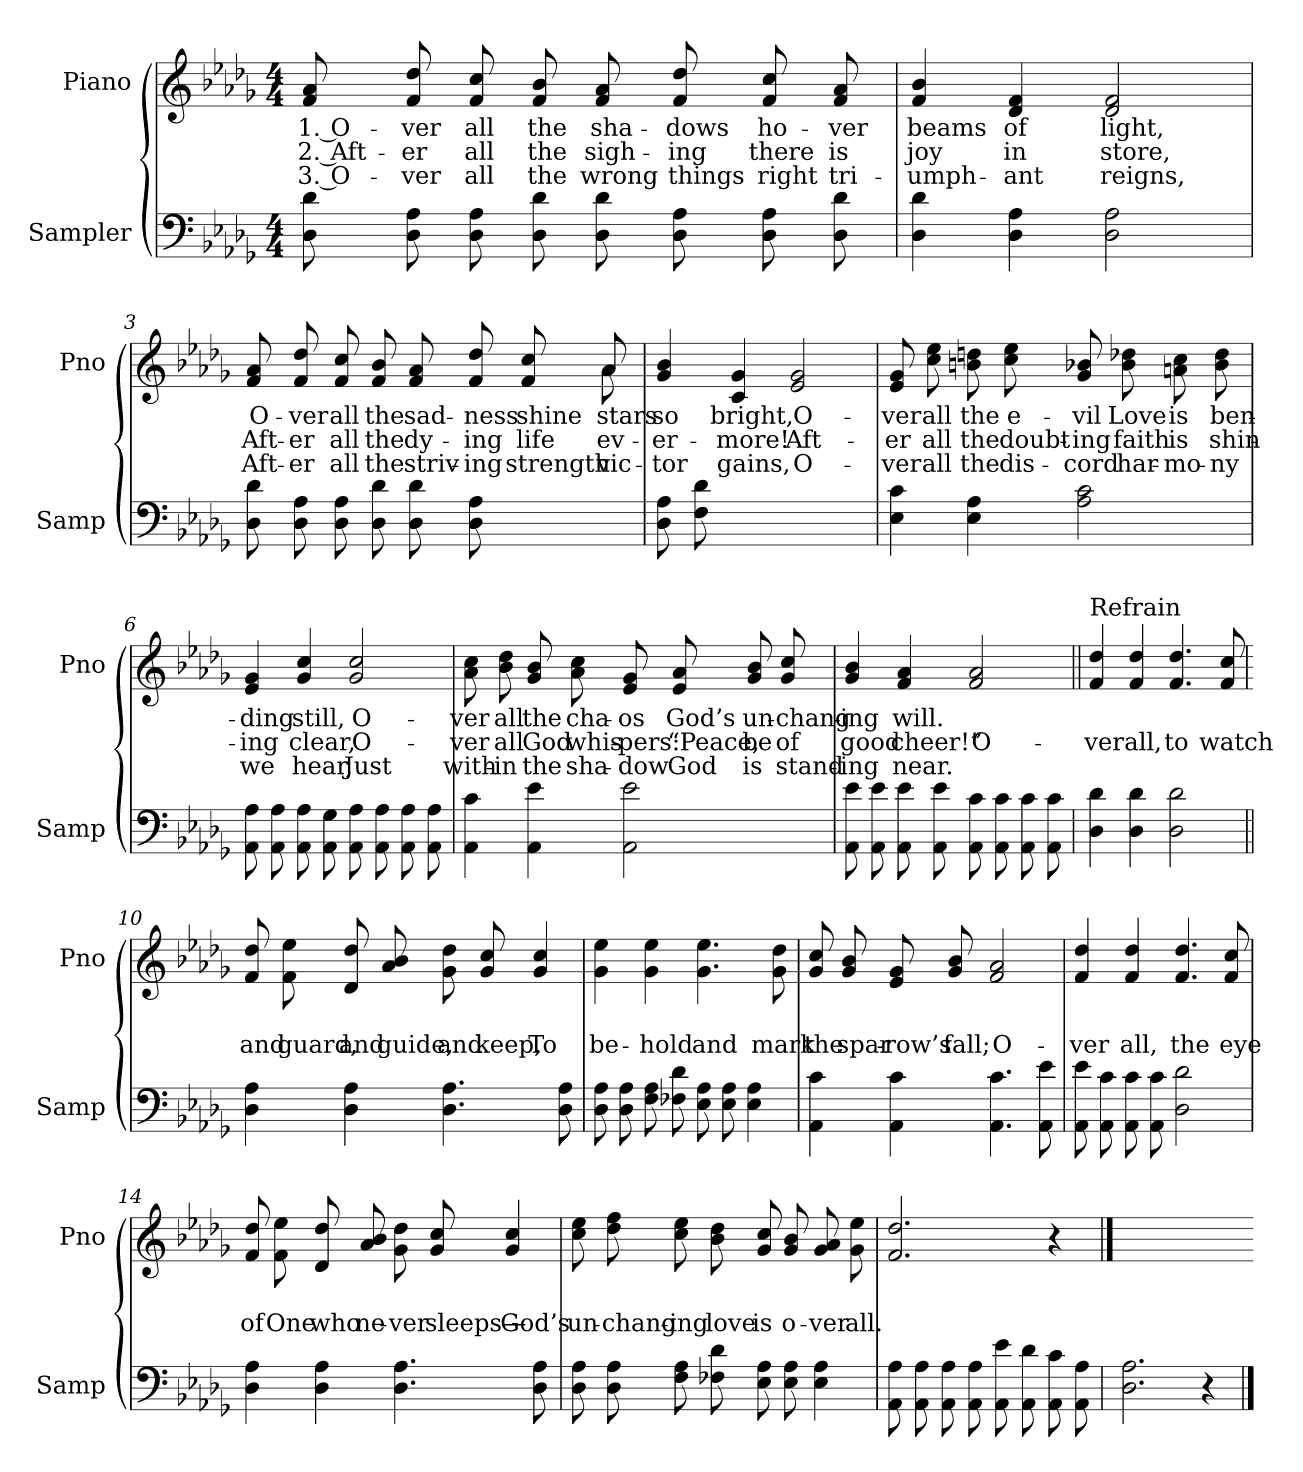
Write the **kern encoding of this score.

**kern	**kern	**text	**text	**text
*part2	*part1	*part1	*part1	*part1
*staff2	*staff1	*staff1	*staff1	*staff1
*I"Sampler	*I"Piano	*	*	*
*I'Samp	*I'Pno	*	*	*
*clefF4	*clefG2	*	*	*
*k[b-e-a-d-g-]	*k[b-e-a-d-g-]	*	*	*
*D-:	*D-:	*	*	*
*M4/4	*M4/4	*	*	*
=1	=1	=1	=1	=1
8D- 8d-	8f 8a-	1. O-	2. Aft-	3. O-
8D- 8A-	8f 8dd-	-ver	-er	-ver
8D- 8A-	8f 8cc	all	all	all
8D- 8d-	8f 8b-	the	the	the
8D- 8d-	8f 8a-	sha-	sigh-	wrong
8D- 8A-	8f 8dd-	-dows	-ing	things
8D- 8A-	8f 8cc	ho-	there	right
8D- 8d-	8f 8a-	-ver	is	tri-
=2	=2	=2	=2	=2
4D- 4d-	4f 4b-	beams	joy	-umph-
4D- 4A-	4d- 4f	of	in	-ant
2D- 2A-	2d- 2f	light,	store,	reigns,
=3	=3	=3	=3	=3
*	*^	*	*	*
8D- 8d-	8f 8a-	2..ryy	O-	Aft-	Aft-
8D- 8A-	8f 8dd-	.	-ver	-er	-er
8D- 8A-	8f 8cc	.	all	all	all
8D- 8d-	8f 8b-	.	the	the	the
8D- 8d-	8f 8a-	.	sad-	dy-	striv-
8D- 8A-	8f 8dd-	.	-ness	-ing	-ing
4ryy	8f 8cc	.	shine	life	strength
.	8a-/	8a-	stars	-ev-	vic-
*	*v	*v	*	*	*
=4	=4	=4	=4	=4
8D- 8A-	4g- 4b-	so	-er-	-tor
8F 8d-	.	.	.	.
2.ryy	4c 4g-	bright,	-more!	gains,
.	2e- 2g-	O-	Aft-	O-
=5	=5	=5	=5	=5
4E- 4c	8e- 8g-	-ver	-er	-ver
.	8cc 8ee-	all	all	all
4E- 4A-	8bn 8ddn	the	the	the
.	8cc 8ee-	e-	doubt-	dis-
2A- 2c	8g- 8b-X	-vil	-ing	-cord
.	8b- 8dd-X	Love	faith	har-
.	8an 8cc	is	is	-mo-
.	8b- 8dd-	ben-	shin-	-ny
=6	=6	=6	=6	=6
8AA- 8A-	4e- 4g-	-ding	-ing	we
8AA- 8A-	.	.	.	.
8AA- 8A-	4g- 4cc	still,	clear,	hear,
8AA- 8G-	.	.	.	.
8AA- 8A-	2g- 2cc	O-	O-	Just
8AA- 8A-	.	.	.	.
8AA- 8A-	.	.	.	.
8AA- 8A-	.	.	.	.
=7	=7	=7	=7	=7
4AA- 4c	8a- 8cc	-ver	-ver	with-
.	8b- 8dd-	all	all	-in
4AA- 4e-	8g- 8b-	the	God	the
.	8a- 8cc	cha-	whis-	sha-
2AA- 2e-	8e- 8g-	-os	-pers:	-dow
.	8e- 8a-	God’s	“Peace,	God
.	8g- 8b-	un-	be	is
.	8g- 8cc	-chang-	of	stand-
=8	=8	=8	=8	=8
8AA- 8e-	4g- 4b-	-ing	good	-ing
8AA- 8e-	.	.	.	.
8AA- 8e-	4f 4a-	will.	cheer!”	near.
8AA- 8e-	.	.	.	.
8AA- 8c	2f 2a-	.	O-	.
8AA- 8c	.	.	.	.
8AA- 8c	.	.	.	.
8AA- 8c	.	.	.	.
=9	=9||	=9||	=9||	=9||
!	!LO:TX:t=Refrain	!	!	!
4D- 4d-	4f 4dd-	.	-ver	.
4D- 4d-	4f 4dd-	.	all,	.
2D- 2d-	4.f 4.dd-	.	to	.
.	8f 8cc	.	watch	.
=10||	=10	=10	=10	=10
4D- 4A-	8f 8dd-	.	and	.
.	8f 8ee-	.	guard,	.
4D- 4A-	8d- 8dd-	.	and	.
.	8a- 8b-	.	guide,	.
4.D- 4.A-	8g- 8dd-	.	and	.
.	8g- 8cc	.	keep,	.
.	4g- 4cc	.	To	.
8D- 8A-	.	.	.	.
=11	=11	=11	=11	=11
8D- 8A-	4g- 4ee-	.	be-	.
8D- 8A-	.	.	.	.
8F 8A-	4g- 4ee-	.	-hold	.
8F-X 8d-	.	.	.	.
8E- 8A-	4.g- 4.ee-	.	and	.
8E- 8A-	.	.	.	.
4E- 4A-	.	.	.	.
.	8g- 8dd-	.	mark	.
=12	=12	=12	=12	=12
4AA- 4c	8g- 8cc	.	the	.
.	8g- 8b-	.	spar-	.
4AA- 4c	8e- 8g-	.	-row’s	.
.	8g- 8b-	.	fall;	.
4.AA- 4.c	2f 2a-	.	O-	.
8AA- 8e-	.	.	.	.
=13	=13	=13	=13	=13
8AA- 8e-	4f 4dd-	.	-ver	.
8AA- 8c	.	.	.	.
8AA- 8c	4f 4dd-	.	all,	.
8AA- 8c	.	.	.	.
2D- 2d-	4.f 4.dd-	.	the	.
.	8f 8cc	.	eye	.
=14	=14	=14	=14	=14
4D- 4A-	8f 8dd-	.	of	.
.	8f 8ee-	.	One	.
4D- 4A-	8d- 8dd-	.	who	.
.	8a- 8b-	.	ne-	.
4.D- 4.A-	8g- 8dd-	.	-ver	.
.	8g- 8cc	.	sleeps—	.
.	4g- 4cc	.	God’s	.
8D- 8A-	.	.	.	.
=15	=15	=15	=15	=15
8D- 8A-	8cc 8ee-	.	un-	.
8D- 8A-	8dd- 8ff	.	-chang-	.
8F 8A-	8cc 8ee-	.	-ing	.
8F-X 8d-	8b- 8dd-	.	love	.
8E- 8A-	8g- 8cc	.	is	.
8E- 8A-	8g- 8b-	.	o-	.
4E- 4A-	8g- 8a-	.	-ver	.
.	8g- 8ee-	.	all.	.
=16	=16	=16	=16	=16
8AA- 8A-	2.f 2.dd-	.	.	.
8AA- 8A-	.	.	.	.
8AA- 8A-	.	.	.	.
8AA- 8A-	.	.	.	.
8AA- 8e-	.	.	.	.
8AA- 8d-	.	.	.	.
8AA- 8c	4r	.	.	.
8AA- 8A-	.	.	.	.
=	==	==	==	==
2.D- 2.A-	1ryy	.	.	.
4r	.	.	.	.
==	=	=	=	=
*-	*-	*-	*-	*-
